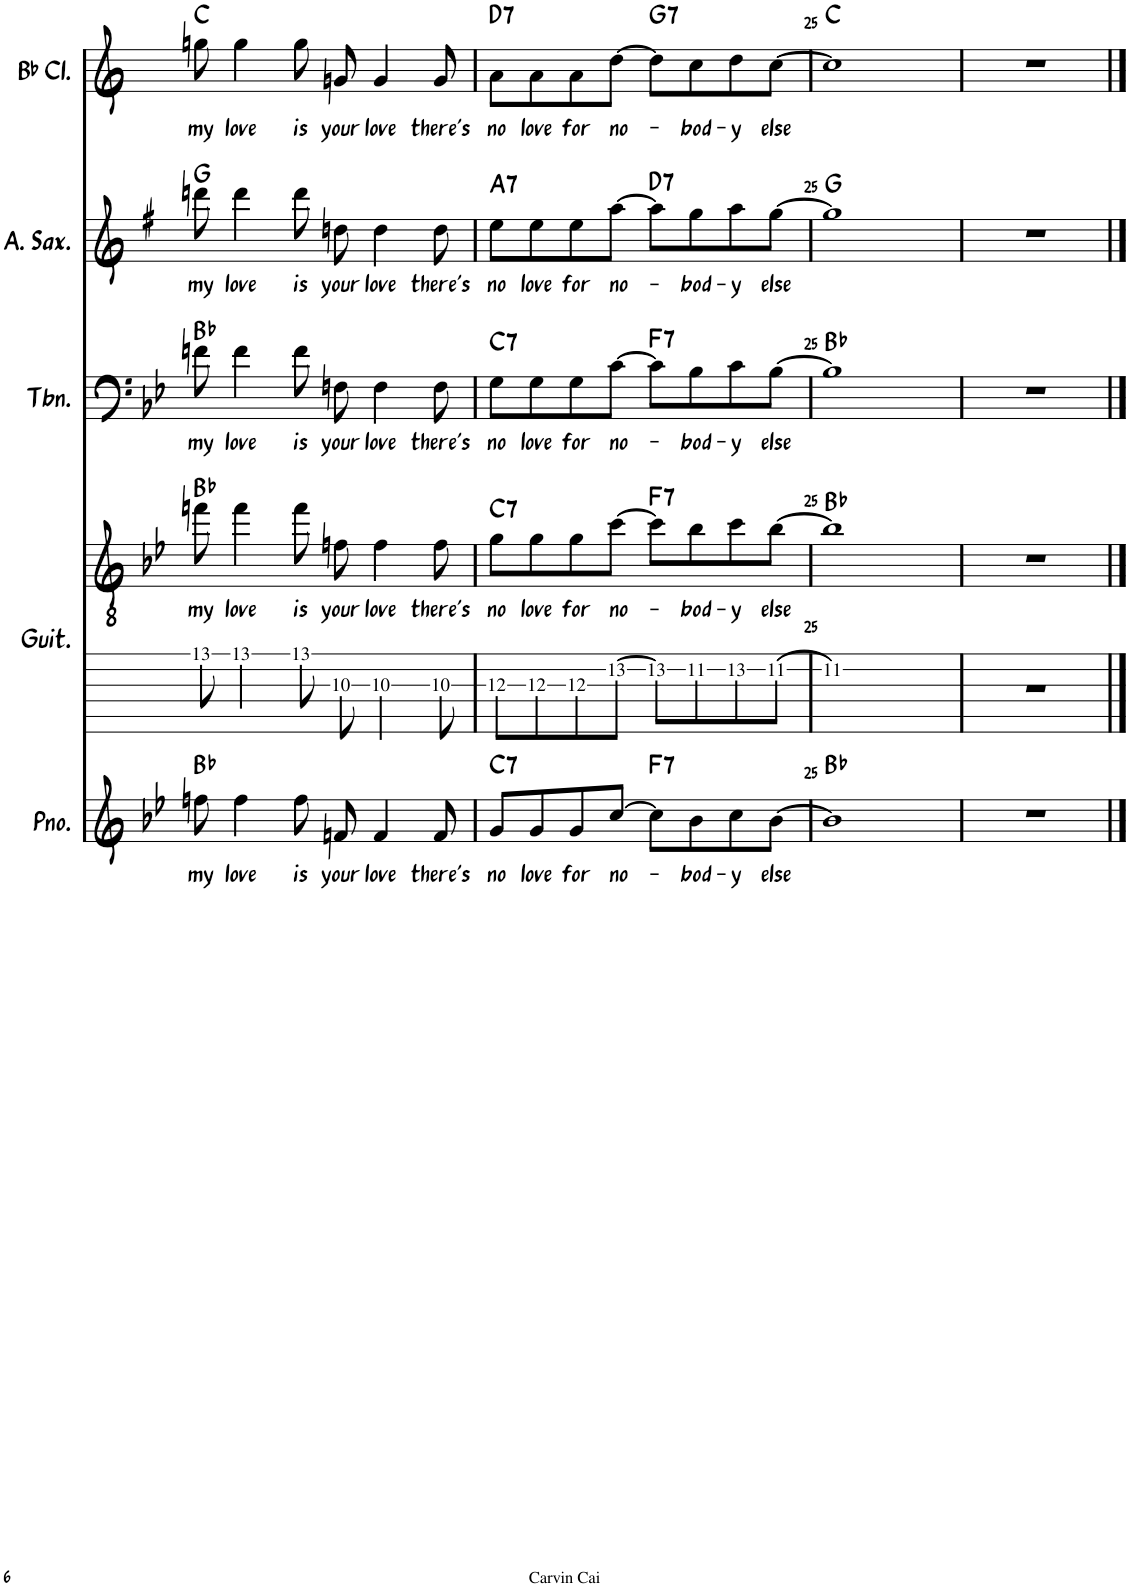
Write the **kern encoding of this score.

**kern	**text	**harte	**kern	**kern	**text	**harte	**kern	**text	**harte	**kern	**text	**harte	**kern	**text	**harte
*part5	*part5	*part5	*part4	*part4	*part4	*part4	*part3	*part3	*part3	*part2	*part2	*part2	*part1	*part1	*part1
*staff6	*staff6	*	*staff5	*staff4	*staff4	*	*staff3	*staff3	*	*staff2	*staff2	*	*staff1	*staff1	*
*I"钢琴	*	*	*I"原音吉他	*	*	*	*I"长号	*	*	*I"中音萨克斯	*	*	*I"降B调单簧管	*	*
!!LO:PB:g=z
*clefG2	*	*	*	*clefGv2	*	*	*clefF4	*	*	*clefG2	*	*	*clefG2	*	*
*	*	*	*	*	*	*	*	*	*	*Trd5c9	*	*	*Trd1c2	*	*
*k[b-e-]	*	*	*k[b-e-]	*k[b-e-]	*	*	*k[b-e-]	*	*	*k[f#]	*	*	*k[]	*	*
*M4/4	*	*	*M4/4	*M4/4	*	*	*M4/4	*	*	*M4/4	*	*	*M4/4	*	*
=23	=23	=23	=23	=23	=23	=23	=23	=23	=23	=23	=23	=23	=23	=23	=23
!	!LO:LY:b	!	!	!	!LO:LY:b	!	!	!LO:LY:b	!	!	!LO:LY:b	!	!	!LO:LY:b	!
8ffn\	my	Bb:maj	8ffn\	8ffn\	my	Bb:maj	8fn\	my	Bb:maj	8dddn\	my	G:maj	8ggn\	my	C:maj
!	!LO:LY:b	!	!	!	!LO:LY:b	!	!	!LO:LY:b	!	!	!LO:LY:b	!	!	!LO:LY:b	!
4ff\	love	.	4ff\	4ff\	love	.	4f\	love	.	4ddd\	love	.	4gg\	love	.
!	!LO:LY:b	!	!	!	!LO:LY:b	!	!	!LO:LY:b	!	!	!LO:LY:b	!	!	!LO:LY:b	!
8ff\	is	.	8ff\	8ff\	is	.	8f\	is	.	8ddd\	is	.	8gg\	is	.
!	!LO:LY:b	!	!	!	!LO:LY:b	!	!	!LO:LY:b	!	!	!LO:LY:b	!	!	!LO:LY:b	!
8fn/	your	.	8fn\	8fn\	your	.	8Fn\	your	.	8ddn\	your	.	8gn/	your	.
!	!LO:LY:b	!	!	!	!LO:LY:b	!	!	!LO:LY:b	!	!	!LO:LY:b	!	!	!LO:LY:b	!
4f/	love	.	4f\	4f\	love	.	4F\	love	.	4dd\	love	.	4g/	love	.
!	!LO:LY:b	!	!	!	!LO:LY:b	!	!	!LO:LY:b	!	!	!LO:LY:b	!	!	!LO:LY:b	!
8f/	there's	.	8f\	8f\	there's	.	8F\	there's	.	8dd\	there's	.	8g/	there's	.
=24	=24	=24	=24	=24	=24	=24	=24	=24	=24	=24	=24	=24	=24	=24	=24
!	!LO:LY:b	!LO:H:kt=7	!	!	!LO:LY:b	!LO:H:kt=7	!	!LO:LY:b	!LO:H:kt=7	!	!LO:LY:b	!LO:H:kt=7	!	!LO:LY:b	!LO:H:kt=7
8g/L	no	C:7	8g\L	8g\L	no	C:7	8G\L	no	C:7	8ee\L	no	A:7	8a\L	no	D:7
!	!LO:LY:b	!	!	!	!LO:LY:b	!	!	!LO:LY:b	!	!	!LO:LY:b	!	!	!LO:LY:b	!
8g/	love	.	8g\	8g\	love	.	8G\	love	.	8ee\	love	.	8a\	love	.
!	!LO:LY:b	!	!	!	!LO:LY:b	!	!	!LO:LY:b	!	!	!LO:LY:b	!	!	!LO:LY:b	!
8g/	for	.	8g\	8g\	for	.	8G\	for	.	8ee\	for	.	8a\	for	.
!	!LO:LY:b	!	!	!	!LO:LY:b	!	!	!LO:LY:b	!	!	!LO:LY:b	!	!	!LO:LY:b	!
[8cc/J	no-	.	[8cc\J	[8cc\J	no-	.	[8c\J	no-	.	[8aa\J	no-	.	[8dd\J	no-	.
!	!	!LO:H:kt=7	!	!	!	!LO:H:kt=7	!	!	!LO:H:kt=7	!	!	!LO:H:kt=7	!	!	!LO:H:kt=7
8cc\L]	.	F:7	8cc\L]	8cc\L]	.	F:7	8c\L]	.	F:7	8aa\L]	.	D:7	8dd\L]	.	G:7
!	!LO:LY:b	!	!	!	!LO:LY:b	!	!	!LO:LY:b	!	!	!LO:LY:b	!	!	!LO:LY:b	!
8b-\	-bod-	.	8b-\	8b-\	-bod-	.	8B-\	-bod-	.	8gg\	-bod-	.	8cc\	-bod-	.
!	!LO:LY:b	!	!	!	!LO:LY:b	!	!	!LO:LY:b	!	!	!LO:LY:b	!	!	!LO:LY:b	!
8cc\	-y	.	8cc\	8cc\	-y	.	8c\	-y	.	8aa\	-y	.	8dd\	-y	.
!	!LO:LY:b	!	!	!	!LO:LY:b	!	!	!LO:LY:b	!	!	!LO:LY:b	!	!	!LO:LY:b	!
[8b-\J	else	.	[8b-\J	[8b-\J	else	.	[8B-\J	else	.	[8gg\J	else	.	[8cc\J	else	.
=25	=25	=25	=25	=25	=25	=25	=25	=25	=25	=25	=25	=25	=25	=25	=25
1b-]	.	Bb:maj	1b-]	1b-]	.	Bb:maj	1B-]	.	Bb:maj	1gg]	.	G:maj	1cc]	.	C:maj
=26	=26	=26	=26	=26	=26	=26	=26	=26	=26	=26	=26	=26	=26	=26	=26
1r	.	.	1r	1r	.	.	1r	.	.	1r	.	.	1r	.	.
==	==	==	==	==	==	==	==	==	==	==	==	==	==	==	==
*-	*-	*-	*-	*-	*-	*-	*-	*-	*-	*-	*-	*-	*-	*-	*-
